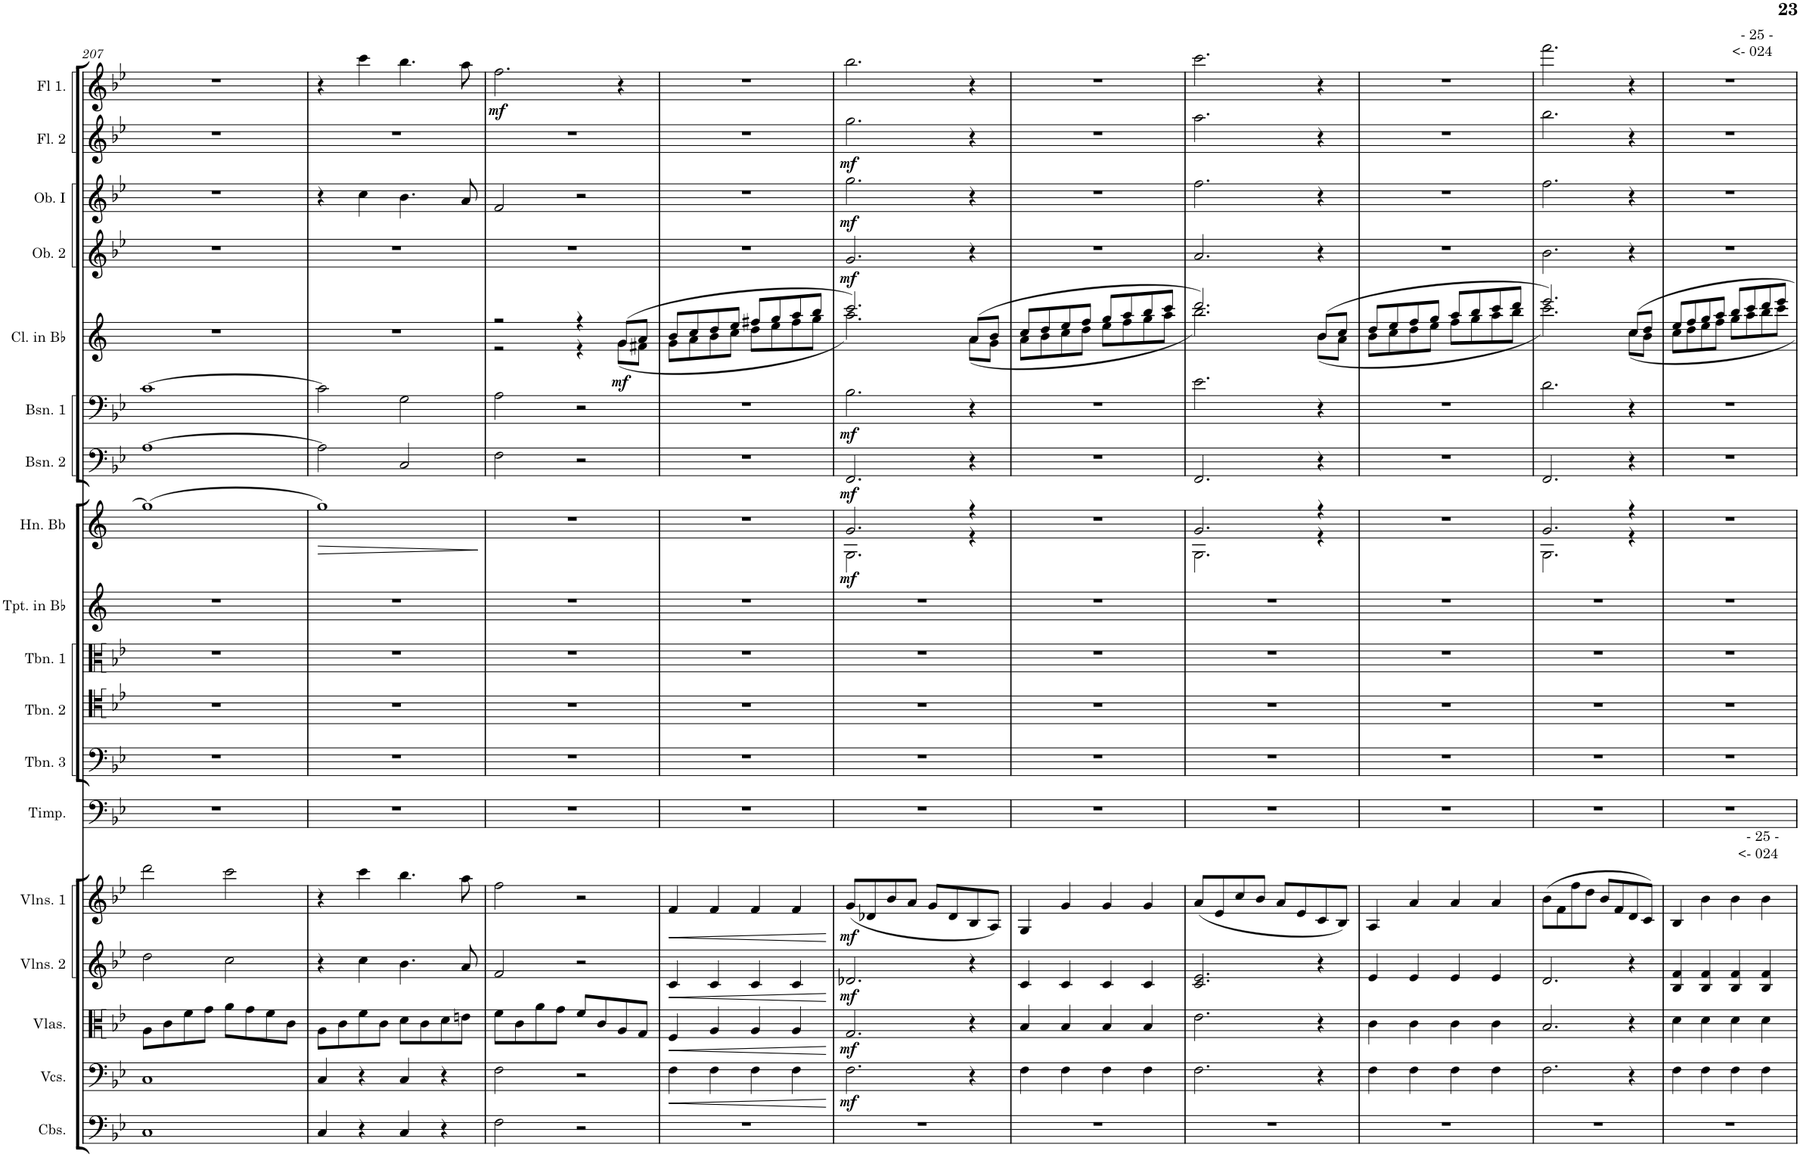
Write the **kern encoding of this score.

**kern	**kern	**dynam	**kern	**dynam	**kern	**dynam	**kern	**dynam	**kern	**kern	**kern	**kern	**kern	**kern	**dynam	**kern	**dynam	**kern	**dynam	**kern	**dynam	**kern	**dynam	**kern	**dynam	**kern	**dynam	**kern	**dynam
*part18	*part17	*part17	*part16	*part16	*part15	*part15	*part14	*part14	*part13	*part12	*part11	*part10	*part9	*part8	*part8	*part7	*part7	*part6	*part6	*part5	*part5	*part4	*part4	*part3	*part3	*part2	*part2	*part1	*part1
*staff18	*staff17	*staff17	*staff16	*staff16	*staff15	*staff15	*staff14	*staff14	*staff13	*staff12	*staff11	*staff10	*staff9	*staff8	*staff8	*staff7	*staff7	*staff6	*staff6	*staff5	*staff5	*staff4	*staff4	*staff3	*staff3	*staff2	*staff2	*staff1	*staff1
*I"Contrabasses	*I"Violoncellos	*	*I"Violas	*	*I"Violins 2	*	*I"Violins 1	*	*I"Timpani	*I"Trombone 3	*I"Trombone 2	*I"Trombone 1	*I"Trumpets in Bb	*I"Horn Bb	*	*I"Bassoon 2	*	*I"Bassoon 1	*	*I"Clarinets in Bb	*	*I"Oboe 2	*	*I"Oboe I	*	*I"Flute 2	*	*I"Flute 1	*
*I'Cbs.	*I'Vcs.	*	*I'Vlas.	*	*I'Vlns. 2	*	*I'Vlns. 1	*	*I'Timp.	*I'Tbn. 3	*I'Tbn. 2	*I'Tbn. 1	*I'Tpt. in Bb	*I'Hn. Bb	*	*I'Bsn. 2	*	*I'Bsn. 1	*	*I'Cl. in Bb	*	*I'Ob. 2	*	*I'Ob. I	*	*I'Fl. 2	*	*I'Fl 1.	*
!!LO:PB:g=z
*clefF4	*clefF4	*	*clefC3	*	*clefG2	*	*clefG2	*	*clefF4	*clefF4	*clefC4	*clefC3	*clefG2	*clefG2	*	*clefF4	*	*clefF4	*	*clefG2	*	*clefG2	*	*clefG2	*	*clefG2	*	*clefG2	*
*Trd7c12	*	*	*	*	*	*	*	*	*	*	*	*	*Trd1c2	*Trd1c2	*	*	*	*	*	*Trd1c2	*	*	*	*	*	*	*	*	*
*k[b-e-]	*k[b-e-]	*	*k[b-e-]	*	*k[b-e-]	*	*k[b-e-]	*	*k[b-e-]	*k[b-e-]	*k[b-e-]	*k[b-e-]	*k[]	*k[]	*	*k[b-e-]	*	*k[b-e-]	*	*k[]	*	*k[b-e-]	*	*k[b-e-]	*	*k[b-e-]	*	*k[b-e-]	*
*M2/2	*M2/2	*	*M2/2	*	*M2/2	*	*M2/2	*	*M2/2	*M2/2	*M2/2	*M2/2	*M2/2	*M2/2	*	*M2/2	*	*M2/2	*	*M2/2	*	*M2/2	*	*M2/2	*	*M2/2	*	*M2/2	*
*met(c|)	*met(c|)	*	*met(c|)	*	*met(c|)	*	*met(c|)	*	*met(c|)	*met(c|)	*met(c|)	*met(c|)	*met(c|)	*met(c|)	*	*met(c|)	*	*met(c|)	*	*met(c|)	*	*met(c|)	*	*met(c|)	*	*met(c|)	*	*met(c|)	*
=207	=207	=207	=207	=207	=207	=207	=207	=207	=207	=207	=207	=207	=207	=207	=207	=207	=207	=207	=207	=207	=207	=207	=207	=207	=207	=207	=207	=207	=207
1C	1C	.	8A\L	.	2dd\	.	2ddd\	.	1r	1r	1r	1r	1r	(1gg]	.	[1A	.	[1c	.	1r	.	1r	.	1r	.	1r	.	1r	.
.	.	.	8c\	.	.	.	.	.	.	.	.	.	.	.	.	.	.	.	.	.	.	.	.	.	.	.	.	.	.
.	.	.	8f\	.	.	.	.	.	.	.	.	.	.	.	.	.	.	.	.	.	.	.	.	.	.	.	.	.	.
.	.	.	8g\J	.	.	.	.	.	.	.	.	.	.	.	.	.	.	.	.	.	.	.	.	.	.	.	.	.	.
.	.	.	8a\L	.	2cc\	.	2ccc\	.	.	.	.	.	.	.	.	.	.	.	.	.	.	.	.	.	.	.	.	.	.
.	.	.	8g\	.	.	.	.	.	.	.	.	.	.	.	.	.	.	.	.	.	.	.	.	.	.	.	.	.	.
.	.	.	8f\	.	.	.	.	.	.	.	.	.	.	.	.	.	.	.	.	.	.	.	.	.	.	.	.	.	.
.	.	.	8c\J	.	.	.	.	.	.	.	.	.	.	.	.	.	.	.	.	.	.	.	.	.	.	.	.	.	.
=208	=208	=208	=208	=208	=208	=208	=208	=208	=208	=208	=208	=208	=208	=208	=208	=208	=208	=208	=208	=208	=208	=208	=208	=208	=208	=208	=208	=208	=208
!	!	!	!	!	!	!	!	!	!	!	!	!	!	!	!LO:HP:b	!	!	!	!	!	!	!	!	!	!	!	!	!	!
4C/	4C/	.	8A\L	.	4r	.	4r	.	1r	1r	1r	1r	1r	1gg)	>	2A\]	.	2c\]	.	1r	.	1r	.	4r	.	1r	.	4r	.
.	.	.	8c\	.	.	.	.	.	.	.	.	.	.	.	.	.	.	.	.	.	.	.	.	.	.	.	.	.	.
4r	4r	.	8f\	.	4cc\	.	4ccc\	.	.	.	.	.	.	.	.	.	.	.	.	.	.	.	.	4cc\	.	.	.	4ccc\	.
.	.	.	8c\J	.	.	.	.	.	.	.	.	.	.	.	.	.	.	.	.	.	.	.	.	.	.	.	.	.	.
4C/	4C/	.	8d\L	.	4.b-\	.	4.bb-\	.	.	.	.	.	.	.	.	2C/	.	2G\	.	.	.	.	.	4.b-\	.	.	.	4.bb-\	.
.	.	.	8c\	.	.	.	.	.	.	.	.	.	.	.	.	.	.	.	.	.	.	.	.	.	.	.	.	.	.
4r	4r	.	8d\	.	.	.	.	.	.	.	.	.	.	.	.	.	.	.	.	.	.	.	.	.	.	.	.	.	.
.	.	.	8en\J	.	8a/	.	8aa\	.	.	.	.	.	.	.	.	.	.	.	.	.	.	.	.	8a/	.	.	.	8aa\	.
.	.	.	.	.	.	.	.	.	.	.	.	.	.	.	]	.	.	.	.	.	.	.	.	.	.	.	.	.	.
=209	=209	=209	=209	=209	=209	=209	=209	=209	=209	=209	=209	=209	=209	=209	=209	=209	=209	=209	=209	=209	=209	=209	=209	=209	=209	=209	=209	=209	=209
*	*	*	*	*	*	*	*	*	*	*	*	*	*	*	*	*	*	*	*	*^	*	*	*	*	*	*	*	*	*
!	!	!	!	!	!	!	!	!	!	!	!	!	!	!	!	!	!	!	!	!	!	!	!	!	!	!	!	!	!	!LO:DY:b
2F\	2F\	.	8f\L	.	2f/	.	2ff\	.	1r	1r	1r	1r	1r	1r	.	2F\	.	2A\	.	2r	2r	.	1r	.	2f/	.	1r	.	2.ff\	mf
.	.	.	8c\	.	.	.	.	.	.	.	.	.	.	.	.	.	.	.	.	.	.	.	.	.	.	.	.	.	.	.
.	.	.	8a\	.	.	.	.	.	.	.	.	.	.	.	.	.	.	.	.	.	.	.	.	.	.	.	.	.	.	.
.	.	.	8g\J	.	.	.	.	.	.	.	.	.	.	.	.	.	.	.	.	.	.	.	.	.	.	.	.	.	.	.
2r	2r	.	8f/L	.	2r	.	2r	.	.	.	.	.	.	.	.	2r	.	2r	.	4r	4r	.	.	.	2r	.	.	.	.	.
.	.	.	8c/	.	.	.	.	.	.	.	.	.	.	.	.	.	.	.	.	.	.	.	.	.	.	.	.	.	.	.
!	!	!	!	!	!	!	!	!	!	!	!	!	!	!	!	!	!	!	!	!	!	!LO:DY:b	!	!	!	!	!	!	!	!
.	.	.	8A/	.	.	.	.	.	.	.	.	.	.	.	.	.	.	.	.	(8g/L	(8g\L	mf	.	.	.	.	.	.	4r	.
.	.	.	8G/J	.	.	.	.	.	.	.	.	.	.	.	.	.	.	.	.	8a/J	8f#X\J	.	.	.	.	.	.	.	.	.
=210	=210	=210	=210	=210	=210	=210	=210	=210	=210	=210	=210	=210	=210	=210	=210	=210	=210	=210	=210	=210	=210	=210	=210	=210	=210	=210	=210	=210	=210	=210
!	!	!LO:HP:b	!	!LO:HP:b	!	!LO:HP:b	!	!LO:HP:b	!	!	!	!	!	!	!	!	!	!	!	!	!	!	!	!	!	!	!	!	!	!
1r	4F\	<	4F/	<	4c/	<	4f/	<	1r	1r	1r	1r	1r	1r	.	1r	.	1r	.	8b/L	8g\L	.	1r	.	1r	.	1r	.	1r	.
.	.	.	.	.	.	.	.	.	.	.	.	.	.	.	.	.	.	.	.	8cc/	8a\	.	.	.	.	.	.	.	.	.
.	4F\	.	4A/	.	4c/	.	4f/	.	.	.	.	.	.	.	.	.	.	.	.	8dd/	8b\	.	.	.	.	.	.	.	.	.
.	.	.	.	.	.	.	.	.	.	.	.	.	.	.	.	.	.	.	.	8ee/J	8cc\J	.	.	.	.	.	.	.	.	.
.	4F\	.	4A/	.	4c/	.	4f/	.	.	.	.	.	.	.	.	.	.	.	.	8ff#X/L	8dd\L	.	.	.	.	.	.	.	.	.
.	.	.	.	.	.	.	.	.	.	.	.	.	.	.	.	.	.	.	.	8gg/	8ee\	.	.	.	.	.	.	.	.	.
.	4F\	.	4A/	.	4c/	.	4f/	.	.	.	.	.	.	.	.	.	.	.	.	8aa/	8ff#\	.	.	.	.	.	.	.	.	.
.	.	.	.	.	.	.	.	.	.	.	.	.	.	.	.	.	.	.	.	8bb/J	8gg\J	.	.	.	.	.	.	.	.	.
*	*	*	*	*	*	*	*	*	*	*	*	*	*	*	*	*	*	*	*	*v	*v	*	*	*	*	*	*	*	*	*
.	.	[	.	[	.	[	.	[	.	.	.	.	.	.	.	.	.	.	.	.	.	.	.	.	.	.	.	.	.
=211	=211	=211	=211	=211	=211	=211	=211	=211	=211	=211	=211	=211	=211	=211	=211	=211	=211	=211	=211	=211	=211	=211	=211	=211	=211	=211	=211	=211	=211
*	*	*	*	*	*	*	*	*	*	*	*	*	*	*^	*	*	*	*	*	*^	*	*	*	*	*	*	*	*	*
!	!	!LO:DY:b	!	!LO:DY:b	!	!LO:DY:b	!	!LO:DY:b	!	!	!	!	!	!	!	!LO:DY:b	!	!LO:DY:b	!	!LO:DY:b	!	!	!	!	!LO:DY:b	!	!LO:DY:b	!	!LO:DY:b	!	!
1r	2.F\	mf	2.G/	mf	2.d-X/	mf	(8g/L	mf	1r	1r	1r	1r	1r	2.g/	2.G\	mf	2.FF/	mf	2.B-\	mf	2.ccc/)	2.aa\)	.	2.g/	mf	2.gg\	mf	2.gg\	mf	2.bb-\	.
.	.	.	.	.	.	.	8d-X/	.	.	.	.	.	.	.	.	.	.	.	.	.	.	.	.	.	.	.	.	.	.	.	.
.	.	.	.	.	.	.	8b-/	.	.	.	.	.	.	.	.	.	.	.	.	.	.	.	.	.	.	.	.	.	.	.	.
.	.	.	.	.	.	.	8a/J	.	.	.	.	.	.	.	.	.	.	.	.	.	.	.	.	.	.	.	.	.	.	.	.
.	.	.	.	.	.	.	8g/L	.	.	.	.	.	.	.	.	.	.	.	.	.	.	.	.	.	.	.	.	.	.	.	.
.	.	.	.	.	.	.	8d-/	.	.	.	.	.	.	.	.	.	.	.	.	.	.	.	.	.	.	.	.	.	.	.	.
.	4r	.	4r	.	4r	.	8B-/	.	.	.	.	.	.	4r	4r	.	4r	.	4r	.	(8a/L	(8a\L	.	4r	.	4r	.	4r	.	4r	.
.	.	.	.	.	.	.	8A/J)	.	.	.	.	.	.	.	.	.	.	.	.	.	8b/J	8g\J	.	.	.	.	.	.	.	.	.
*	*	*	*	*	*	*	*	*	*	*	*	*	*	*v	*v	*	*	*	*	*	*	*	*	*	*	*	*	*	*	*	*
=212	=212	=212	=212	=212	=212	=212	=212	=212	=212	=212	=212	=212	=212	=212	=212	=212	=212	=212	=212	=212	=212	=212	=212	=212	=212	=212	=212	=212	=212	=212
1r	4F\	.	4B-/	.	4c/	.	4G/	.	1r	1r	1r	1r	1r	1r	.	1r	.	1r	.	8cc/L	8a\L	.	1r	.	1r	.	1r	.	1r	.
.	.	.	.	.	.	.	.	.	.	.	.	.	.	.	.	.	.	.	.	8dd/	8b\	.	.	.	.	.	.	.	.	.
.	4F\	.	4B-/	.	4c/	.	4g/	.	.	.	.	.	.	.	.	.	.	.	.	8ee/	8cc\	.	.	.	.	.	.	.	.	.
.	.	.	.	.	.	.	.	.	.	.	.	.	.	.	.	.	.	.	.	8ff/J	8dd\J	.	.	.	.	.	.	.	.	.
.	4F\	.	4B-/	.	4c/	.	4g/	.	.	.	.	.	.	.	.	.	.	.	.	8gg/L	8ee\L	.	.	.	.	.	.	.	.	.
.	.	.	.	.	.	.	.	.	.	.	.	.	.	.	.	.	.	.	.	8aa/	8ff\	.	.	.	.	.	.	.	.	.
.	4F\	.	4B-/	.	4c/	.	4g/	.	.	.	.	.	.	.	.	.	.	.	.	8bb/	8gg\	.	.	.	.	.	.	.	.	.
.	.	.	.	.	.	.	.	.	.	.	.	.	.	.	.	.	.	.	.	8ccc/J	8aa\J	.	.	.	.	.	.	.	.	.
=213	=213	=213	=213	=213	=213	=213	=213	=213	=213	=213	=213	=213	=213	=213	=213	=213	=213	=213	=213	=213	=213	=213	=213	=213	=213	=213	=213	=213	=213	=213
*	*	*	*	*	*	*	*	*	*	*	*	*	*	*^	*	*	*	*	*	*	*	*	*	*	*	*	*	*	*	*
1r	2.F\	.	2.e-\	.	2.c/ 2.e-/	.	(8a/L	.	1r	1r	1r	1r	1r	2.g/	2.G\	.	2.FF/	.	2.e-\	.	2.ddd/)	2.bb\)	.	2.a/	.	2.ff\	.	2.aa\	.	2.ccc\	.
.	.	.	.	.	.	.	8e-/	.	.	.	.	.	.	.	.	.	.	.	.	.	.	.	.	.	.	.	.	.	.	.	.
.	.	.	.	.	.	.	8cc/	.	.	.	.	.	.	.	.	.	.	.	.	.	.	.	.	.	.	.	.	.	.	.	.
.	.	.	.	.	.	.	8b-/J	.	.	.	.	.	.	.	.	.	.	.	.	.	.	.	.	.	.	.	.	.	.	.	.
.	.	.	.	.	.	.	8a/L	.	.	.	.	.	.	.	.	.	.	.	.	.	.	.	.	.	.	.	.	.	.	.	.
.	.	.	.	.	.	.	8e-/	.	.	.	.	.	.	.	.	.	.	.	.	.	.	.	.	.	.	.	.	.	.	.	.
.	4r	.	4r	.	4r	.	8c/	.	.	.	.	.	.	4r	4r	.	4r	.	4r	.	(8b/L	(8b\L	.	4r	.	4r	.	4r	.	4r	.
.	.	.	.	.	.	.	8B-/J)	.	.	.	.	.	.	.	.	.	.	.	.	.	8cc/J	8a\J	.	.	.	.	.	.	.	.	.
*	*	*	*	*	*	*	*	*	*	*	*	*	*	*v	*v	*	*	*	*	*	*	*	*	*	*	*	*	*	*	*	*
=214	=214	=214	=214	=214	=214	=214	=214	=214	=214	=214	=214	=214	=214	=214	=214	=214	=214	=214	=214	=214	=214	=214	=214	=214	=214	=214	=214	=214	=214	=214
1r	4F\	.	4c\	.	4e-/	.	4A/	.	1r	1r	1r	1r	1r	1r	.	1r	.	1r	.	8dd/L	8b\L	.	1r	.	1r	.	1r	.	1r	.
.	.	.	.	.	.	.	.	.	.	.	.	.	.	.	.	.	.	.	.	8ee/	8cc\	.	.	.	.	.	.	.	.	.
.	4F\	.	4c\	.	4e-/	.	4a/	.	.	.	.	.	.	.	.	.	.	.	.	8ff/	8dd\	.	.	.	.	.	.	.	.	.
.	.	.	.	.	.	.	.	.	.	.	.	.	.	.	.	.	.	.	.	8gg/J	8ee\J	.	.	.	.	.	.	.	.	.
.	4F\	.	4c\	.	4e-/	.	4a/	.	.	.	.	.	.	.	.	.	.	.	.	8aa/L	8ff\L	.	.	.	.	.	.	.	.	.
.	.	.	.	.	.	.	.	.	.	.	.	.	.	.	.	.	.	.	.	8bb/	8gg\	.	.	.	.	.	.	.	.	.
.	4F\	.	4c\	.	4e-/	.	4a/	.	.	.	.	.	.	.	.	.	.	.	.	8ccc/	8aa\	.	.	.	.	.	.	.	.	.
.	.	.	.	.	.	.	.	.	.	.	.	.	.	.	.	.	.	.	.	8ddd/J	8bb\J	.	.	.	.	.	.	.	.	.
=215	=215	=215	=215	=215	=215	=215	=215	=215	=215	=215	=215	=215	=215	=215	=215	=215	=215	=215	=215	=215	=215	=215	=215	=215	=215	=215	=215	=215	=215	=215
*	*	*	*	*	*	*	*	*	*	*	*	*	*	*^	*	*	*	*	*	*	*	*	*	*	*	*	*	*	*	*
1r	2.F\	.	2.B-/	.	2.d/	.	(8b-\L	.	1r	1r	1r	1r	1r	2.g/	2.G\	.	2.FF/	.	2.d\	.	2.eee/)	2.ccc\)	.	2.b-\	.	2.ff\	.	2.bb-\	.	2.fff\	.
.	.	.	.	.	.	.	8f\	.	.	.	.	.	.	.	.	.	.	.	.	.	.	.	.	.	.	.	.	.	.	.	.
.	.	.	.	.	.	.	8ff\	.	.	.	.	.	.	.	.	.	.	.	.	.	.	.	.	.	.	.	.	.	.	.	.
.	.	.	.	.	.	.	8dd\J	.	.	.	.	.	.	.	.	.	.	.	.	.	.	.	.	.	.	.	.	.	.	.	.
.	.	.	.	.	.	.	8b-/L	.	.	.	.	.	.	.	.	.	.	.	.	.	.	.	.	.	.	.	.	.	.	.	.
.	.	.	.	.	.	.	8f/	.	.	.	.	.	.	.	.	.	.	.	.	.	.	.	.	.	.	.	.	.	.	.	.
.	4r	.	4r	.	4r	.	8d/	.	.	.	.	.	.	4r	4r	.	4r	.	4r	.	8cc/L	8cc\L	.	4r	.	4r	.	4r	.	4r	.
.	.	.	.	.	.	.	8c/J)	.	.	.	.	.	.	.	.	.	.	.	.	.	8dd/J	8b\J	.	.	.	.	.	.	.	.	.
*	*	*	*	*	*	*	*	*	*	*	*	*	*	*v	*v	*	*	*	*	*	*	*	*	*	*	*	*	*	*	*	*
=216	=216	=216	=216	=216	=216	=216	=216	=216	=216	=216	=216	=216	=216	=216	=216	=216	=216	=216	=216	=216	=216	=216	=216	=216	=216	=216	=216	=216	=216	=216
!	!	!	!	!	!	!	!	!	!	!	!	!	!	!	!	!	!	!	!	!	!	!	!	!	!	!	!	!	!LO:TX:a:t=- 25 -	!
!	!	!	!	!	!	!	!	!	!	!	!	!	!	!	!	!	!	!	!	!	!	!	!	!	!	!	!	!	!LO:TX:a:t=<- 024	!
!	!	!	!	!	!	!	!LO:TX:a:t=- 25 -	!	!	!	!	!	!	!	!	!	!	!	!	!	!	!	!	!	!	!	!	!	!	!
!	!	!	!	!	!	!	!LO:TX:a:t=<- 024	!	!	!	!	!	!	!	!	!	!	!	!	!	!	!	!	!	!	!	!	!	!	!
1r	4F\	.	4d\	.	4B-/ 4f/	.	4B-/	.	1r	1r	1r	1r	1r	1r	.	1r	.	1r	.	8ee/L	8cc\L	.	1r	.	1r	.	1r	.	1r	.
.	.	.	.	.	.	.	.	.	.	.	.	.	.	.	.	.	.	.	.	8ff/	8dd\	.	.	.	.	.	.	.	.	.
.	4F\	.	4d\	.	4B-/ 4f/	.	4b-\	.	.	.	.	.	.	.	.	.	.	.	.	8gg/	8ee\	.	.	.	.	.	.	.	.	.
.	.	.	.	.	.	.	.	.	.	.	.	.	.	.	.	.	.	.	.	8aa/J	8ff\J	.	.	.	.	.	.	.	.	.
.	4F\	.	4d\	.	4B-/ 4f/	.	4b-\	.	.	.	.	.	.	.	.	.	.	.	.	8bb/L	8gg\L	.	.	.	.	.	.	.	.	.
.	.	.	.	.	.	.	.	.	.	.	.	.	.	.	.	.	.	.	.	8ccc/	8aa\	.	.	.	.	.	.	.	.	.
.	4F\	.	4d\	.	4B-/ 4f/	.	4b-\	.	.	.	.	.	.	.	.	.	.	.	.	8ddd/	8bb\	.	.	.	.	.	.	.	.	.
.	.	.	.	.	.	.	.	.	.	.	.	.	.	.	.	.	.	.	.	8eee/J	8ccc\J	.	.	.	.	.	.	.	.	.
*	*	*	*	*	*	*	*	*	*	*	*	*	*	*	*	*	*	*	*	*v	*v	*	*	*	*	*	*	*	*	*
=	=	=	=	=	=	=	=	=	=	=	=	=	=	=	=	=	=	=	=	=	=	=	=	=	=	=	=	=	=
*-	*-	*-	*-	*-	*-	*-	*-	*-	*-	*-	*-	*-	*-	*-	*-	*-	*-	*-	*-	*-	*-	*-	*-	*-	*-	*-	*-	*-	*-
